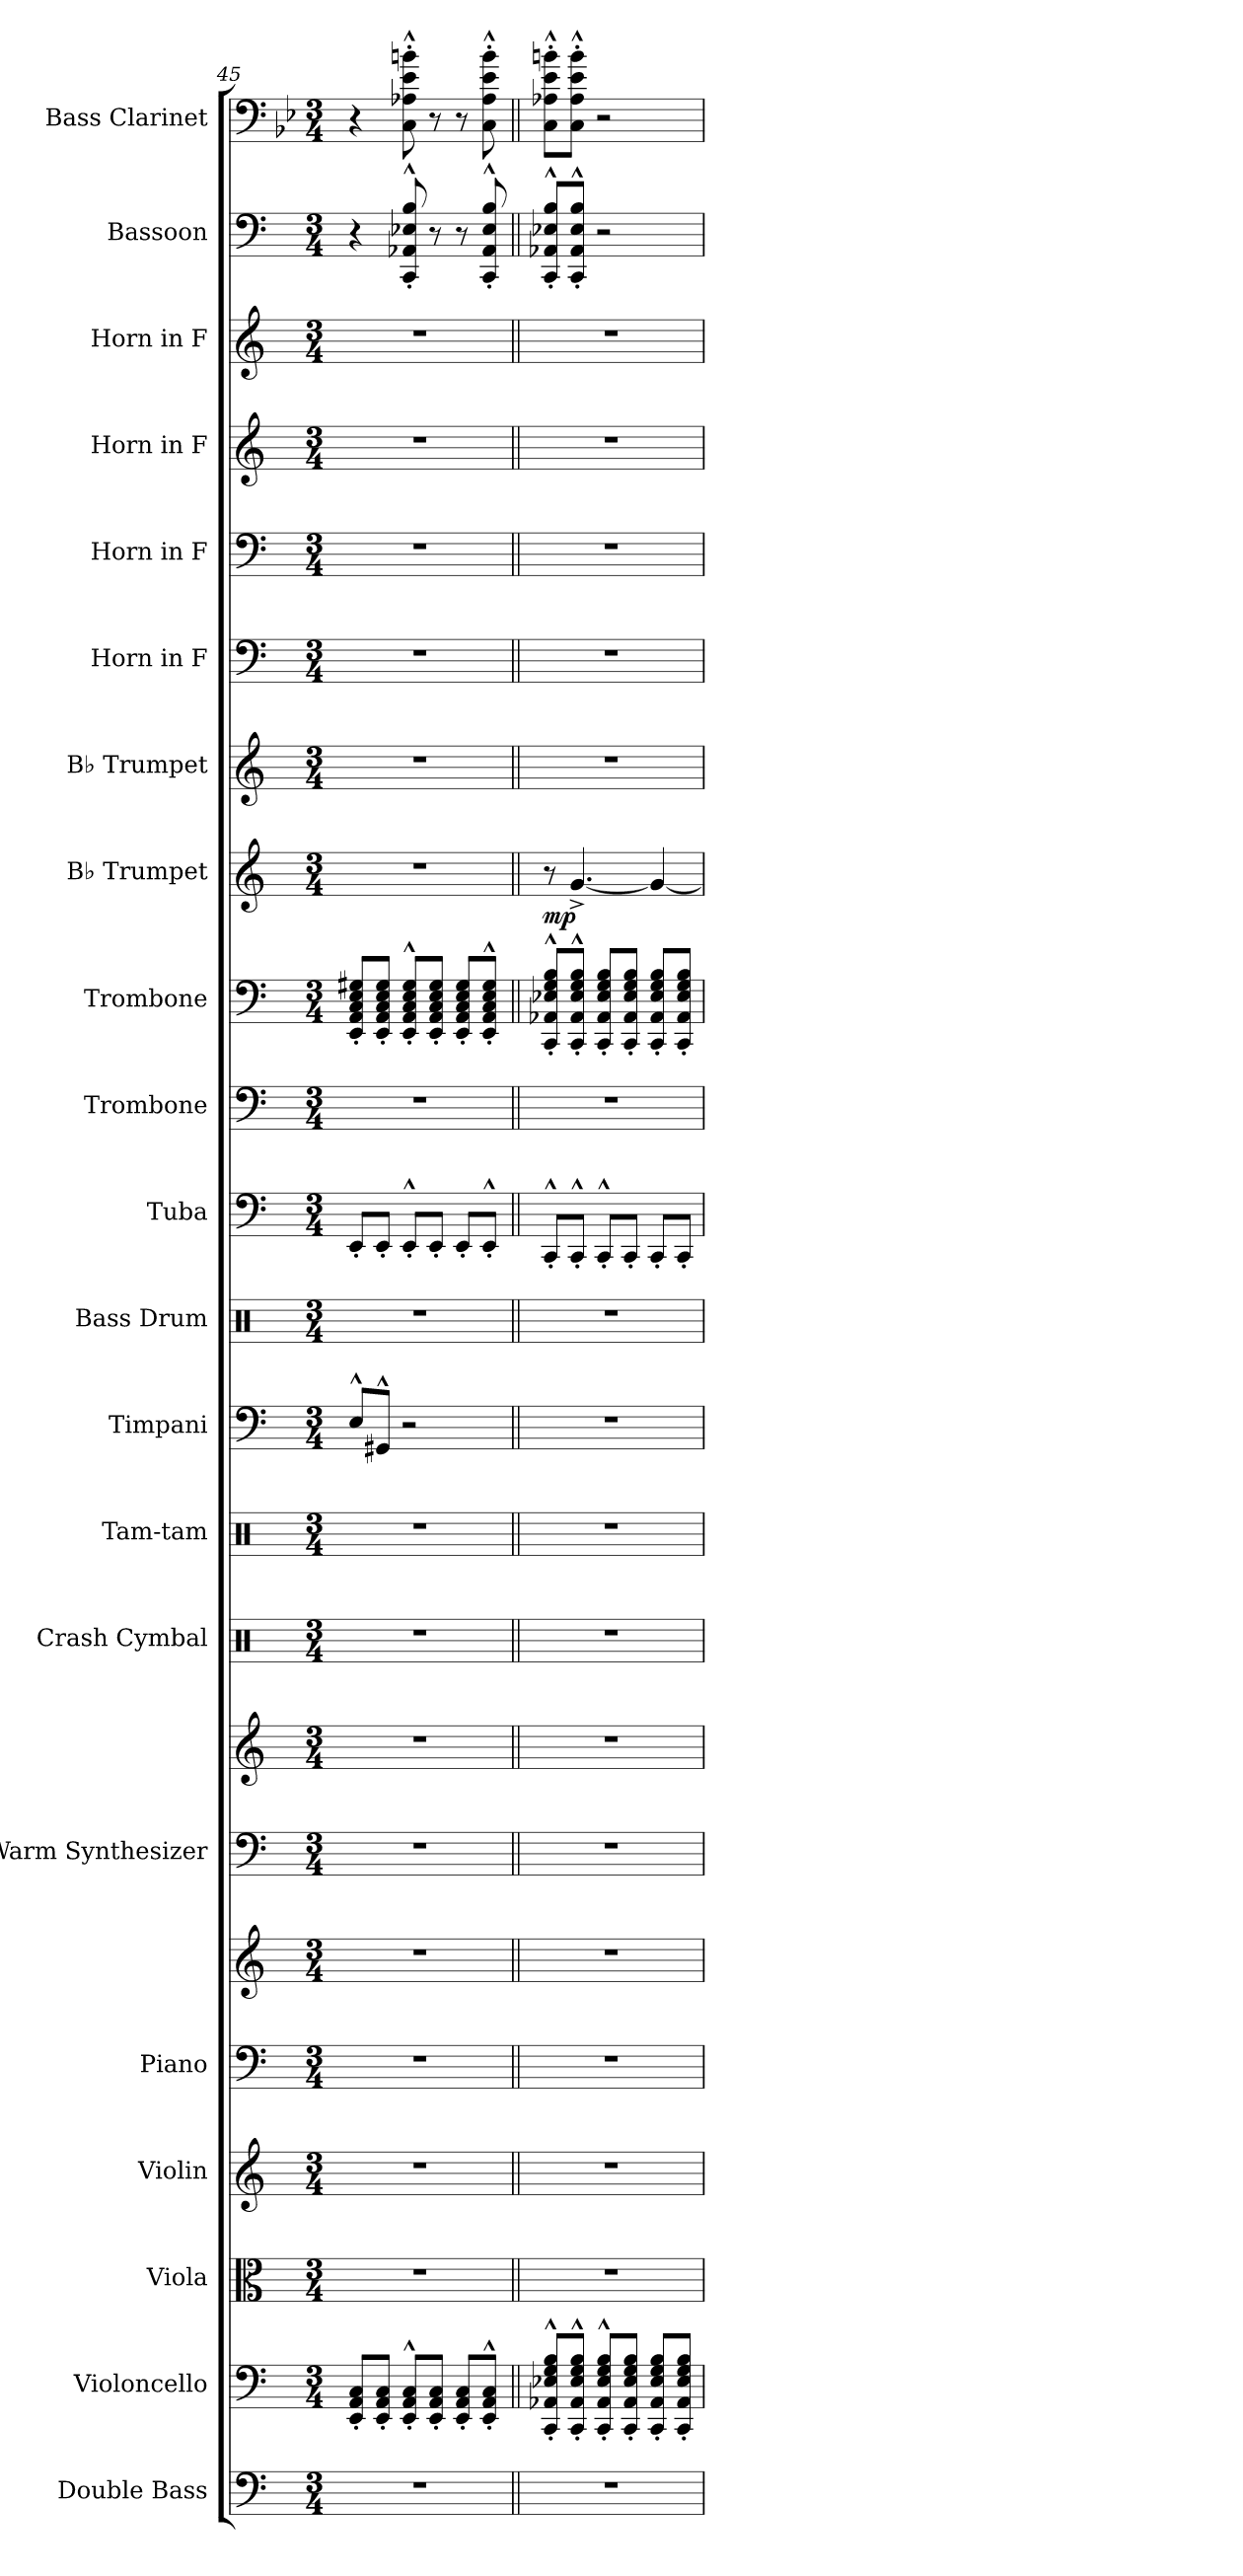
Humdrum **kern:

**kern	**kern	**kern	**kern	**kern	**kern	**kern	**kern	**kern	**kern	**kern	**kern	**kern	**kern	**kern	**kern	**dynam	**kern	**kern	**kern	**kern	**kern	**kern	**kern
*part21	*part20	*part19	*part18	*part17	*part17	*part16	*part16	*part15	*part14	*part13	*part12	*part11	*part10	*part9	*part8	*part8	*part7	*part6	*part5	*part4	*part3	*part2	*part1
*staff23	*staff22	*staff21	*staff20	*staff19	*staff18	*staff17	*staff16	*staff15	*staff14	*staff13	*staff12	*staff11	*staff10	*staff9	*staff8	*staff8	*staff7	*staff6	*staff5	*staff4	*staff3	*staff2	*staff1
*I"Double Bass	*I"Violoncello	*I"Viola	*I"Violin	*I"Piano	*	*I"Warm Synthesizer	*	*I"Crash Cymbal	*I"Tam-tam	*I"Timpani	*I"Bass Drum	*I"Tuba	*I"Trombone	*I"Trombone	*I"B♭ Trumpet	*	*I"B♭ Trumpet	*I"Horn in F	*I"Horn in F	*I"Horn in F	*I"Horn in F	*I"Bassoon	*I"Bass Clarinet
*I'Db.	*I'Vc.	*I'Vla.	*I'Vln.	*I'Pno.	*	*I'Synth.	*	*I'Cr. Cym.	*I'Tam-tam	*I'Timp.	*I'B. Dr.	*I'Tba.	*I'Tbn.	*I'Tbn.	*I'B♭ Tpt.	*	*I'B♭ Tpt.	*	*	*	*	*I'Bsn.	*I'B. Cl.
!!LO:PB:g=z
*clefF4	*clefF4	*clefC3	*clefG2	*clefF4	*clefG2	*clefF4	*clefG2	*clefX	*clefX	*clefF4	*clefX	*clefF4	*clefF4	*clefF4	*clefG2	*	*clefG2	*clefF4	*clefF4	*clefG2	*clefG2	*clefF4	*clefF4
*ITrd7c12	*	*	*	*	*	*	*	*	*	*	*	*	*	*	*ITrd1c2	*	*ITrd1c2	*ITrd4c7	*ITrd4c7	*ITrd4c7	*ITrd4c7	*	*ITrd8c14
*k[]	*k[]	*k[]	*k[]	*k[]	*k[]	*k[]	*k[]	*k[]	*k[]	*k[]	*k[]	*k[]	*k[]	*k[]	*k[b-e-]	*	*k[b-e-]	*k[b-]	*k[b-]	*k[b-]	*k[b-]	*k[]	*k[b-e-]
*M3/4	*M3/4	*M3/4	*M3/4	*M3/4	*M3/4	*M3/4	*M3/4	*M3/4	*M3/4	*M3/4	*M3/4	*M3/4	*M3/4	*M3/4	*M3/4	*	*M3/4	*M3/4	*M3/4	*M3/4	*M3/4	*M3/4	*M3/4
=45	=45	=45	=45	=45	=45	=45	=45	=45	=45	=45	=45	=45	=45	=45	=45	=45	=45	=45	=45	=45	=45	=45	=45
2.r	8EE/' 8AA/' 8C/'L	2.r	2.r	2.r	2.r	2.r	2.r	2.r	2.r	8E^^/L	2.r	8EE'/L	2.r	8EE/' 8AA/' 8C/' 8E/' 8G#X/'L	2.r	.	2.r	2.r	2.r	2.r	2.r	4r	4r
.	8EE/' 8AA/' 8C/'J	.	.	.	.	.	.	.	.	8GG#X^^/J	.	8EE'/J	.	8EE/' 8AA/' 8C/' 8E/' 8G#/'J	.	.	.	.	.	.	.	.	.
.	8EE/'^^ 8AA/'^^ 8C/'^^L	.	.	.	.	.	.	.	.	2r	.	8EE'^^/L	.	8EE/'^^ 8AA/'^^ 8C/'^^ 8E/'^^ 8G#/'^^L	.	.	.	.	.	.	.	8CC/^^' 8AA-X/^^' 8E-X/^^' 8B/^^'	8CC\^^' 8AA-X\^^' 8E-\^^' 8Bn\^^'
.	8EE/' 8AA/' 8C/'J	.	.	.	.	.	.	.	.	.	.	8EE'/J	.	8EE/' 8AA/' 8C/' 8E/' 8G#/'J	.	.	.	.	.	.	.	8r	8r
.	8EE/' 8AA/' 8C/'L	.	.	.	.	.	.	.	.	.	.	8EE'/L	.	8EE/' 8AA/' 8C/' 8E/' 8G#/'L	.	.	.	.	.	.	.	8r	8r
.	8EE/'^^ 8AA/'^^ 8C/'^^J	.	.	.	.	.	.	.	.	.	.	8EE'^^/J	.	8EE/'^^ 8AA/'^^ 8C/'^^ 8E/'^^ 8G#/'^^J	.	.	.	.	.	.	.	8CC/^^' 8AA-/^^' 8E-/^^' 8B/^^'	8CC\^^' 8AA-\^^' 8E-\^^' 8B\^^'
=46||	=46||	=46||	=46||	=46||	=46||	=46||	=46||	=46||	=46||	=46||	=46||	=46||	=46||	=46||	=46||	=46||	=46||	=46||	=46||	=46||	=46||	=46||	=46||
!	!	!	!	!	!	!	!	!	!	!	!	!	!	!	!	!LO:DY:b	!	!	!	!	!	!	!
2.r	8CC/'^^ 8AA-X/'^^ 8E-X/'^^ 8G/'^^ 8B/'^^L	2.r	2.r	2.r	2.r	2.r	2.r	2.r	2.r	2.r	2.r	8CC'^^/L	2.r	8CC/'^^ 8AA-X/'^^ 8E-X/'^^ 8G/'^^ 8B/'^^L	8r	mp	2.r	2.r	2.r	2.r	2.r	8CC/^^' 8AA-X/^^' 8E-X/^^' 8B/^^'L	8CC\^^' 8AA-X\^^' 8E-\^^' 8Bn\^^'L
.	8CC/'^^ 8AA-/'^^ 8E-/'^^ 8G/'^^ 8B/'^^J	.	.	.	.	.	.	.	.	.	.	8CC'^^/J	.	8CC/'^^ 8AA-/'^^ 8E-/'^^ 8G/'^^ 8B/'^^J	[4.f^/	.	.	.	.	.	.	8CC/^^' 8AA-/^^' 8E-/^^' 8B/^^'J	8CC\^^' 8AA-\^^' 8E-\^^' 8B\^^'J
.	8CC/'^^ 8AA-/'^^ 8E-/'^^ 8G/'^^ 8B/'^^L	.	.	.	.	.	.	.	.	.	.	8CC'^^/L	.	8CC/' 8AA-/' 8E-/' 8G/' 8B/'L	.	.	.	.	.	.	.	2r	2r
.	8CC/' 8AA-/' 8E-/' 8G/' 8B/'J	.	.	.	.	.	.	.	.	.	.	8CC'/J	.	8CC/' 8AA-/' 8E-/' 8G/' 8B/'J	.	.	.	.	.	.	.	.	.
.	8CC/' 8AA-/' 8E-/' 8G/' 8B/'L	.	.	.	.	.	.	.	.	.	.	8CC'/L	.	8CC/' 8AA-/' 8E-/' 8G/' 8B/'L	4f/_	.	.	.	.	.	.	.	.
.	8CC/' 8AA-/' 8E-/' 8G/' 8B/'J	.	.	.	.	.	.	.	.	.	.	8CC'/J	.	8CC/' 8AA-/' 8E-/' 8G/' 8B/'J	.	.	.	.	.	.	.	.	.
=	=	=	=	=	=	=	=	=	=	=	=	=	=	=	=	=	=	=	=	=	=	=	=
*-	*-	*-	*-	*-	*-	*-	*-	*-	*-	*-	*-	*-	*-	*-	*-	*-	*-	*-	*-	*-	*-	*-	*-
